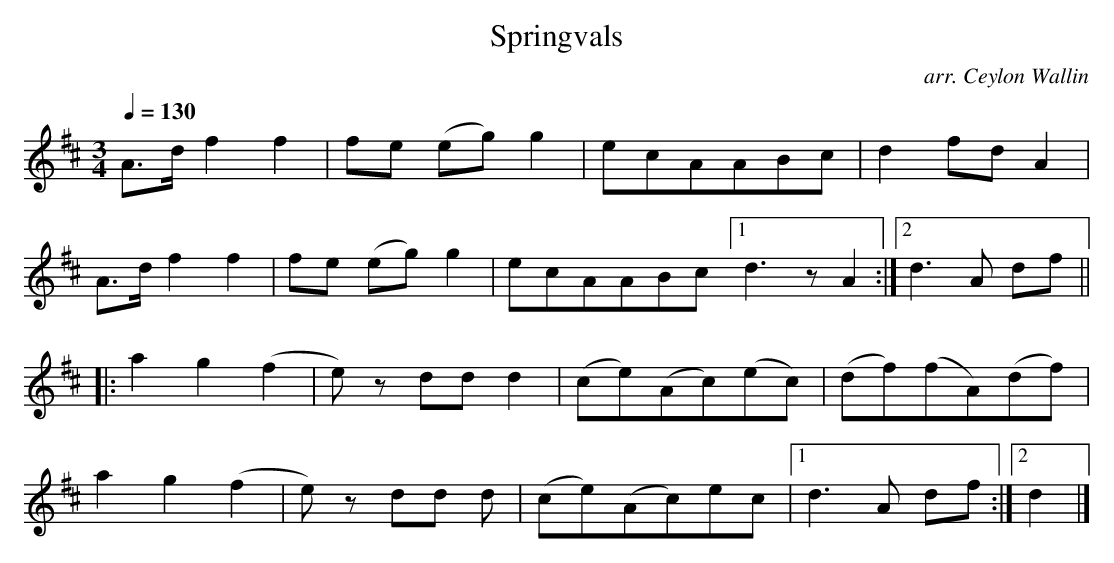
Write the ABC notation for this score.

X:1
T:Springvals
C:arr. Ceylon Wallin
M:3/4
L:1/8
Q:1/4=130
K:Dmaj
A>d f2 f2 | fe (eg) g2 | ecAABc | d2 fd A2 |
A>d f2 f2 | fe (eg) g2 | ecAABc  [1 d3 z A2 :|  [2 d3 A df ||
|: a2 g2 (f2|e) z dd d2 | (ce)(Ac)(ec) | (df)(fA)(df) |
a2 g2 (f2|e) z dd d | (ce)(Ac)ec |  [1 d3 A df :|  [2 d2 |]
